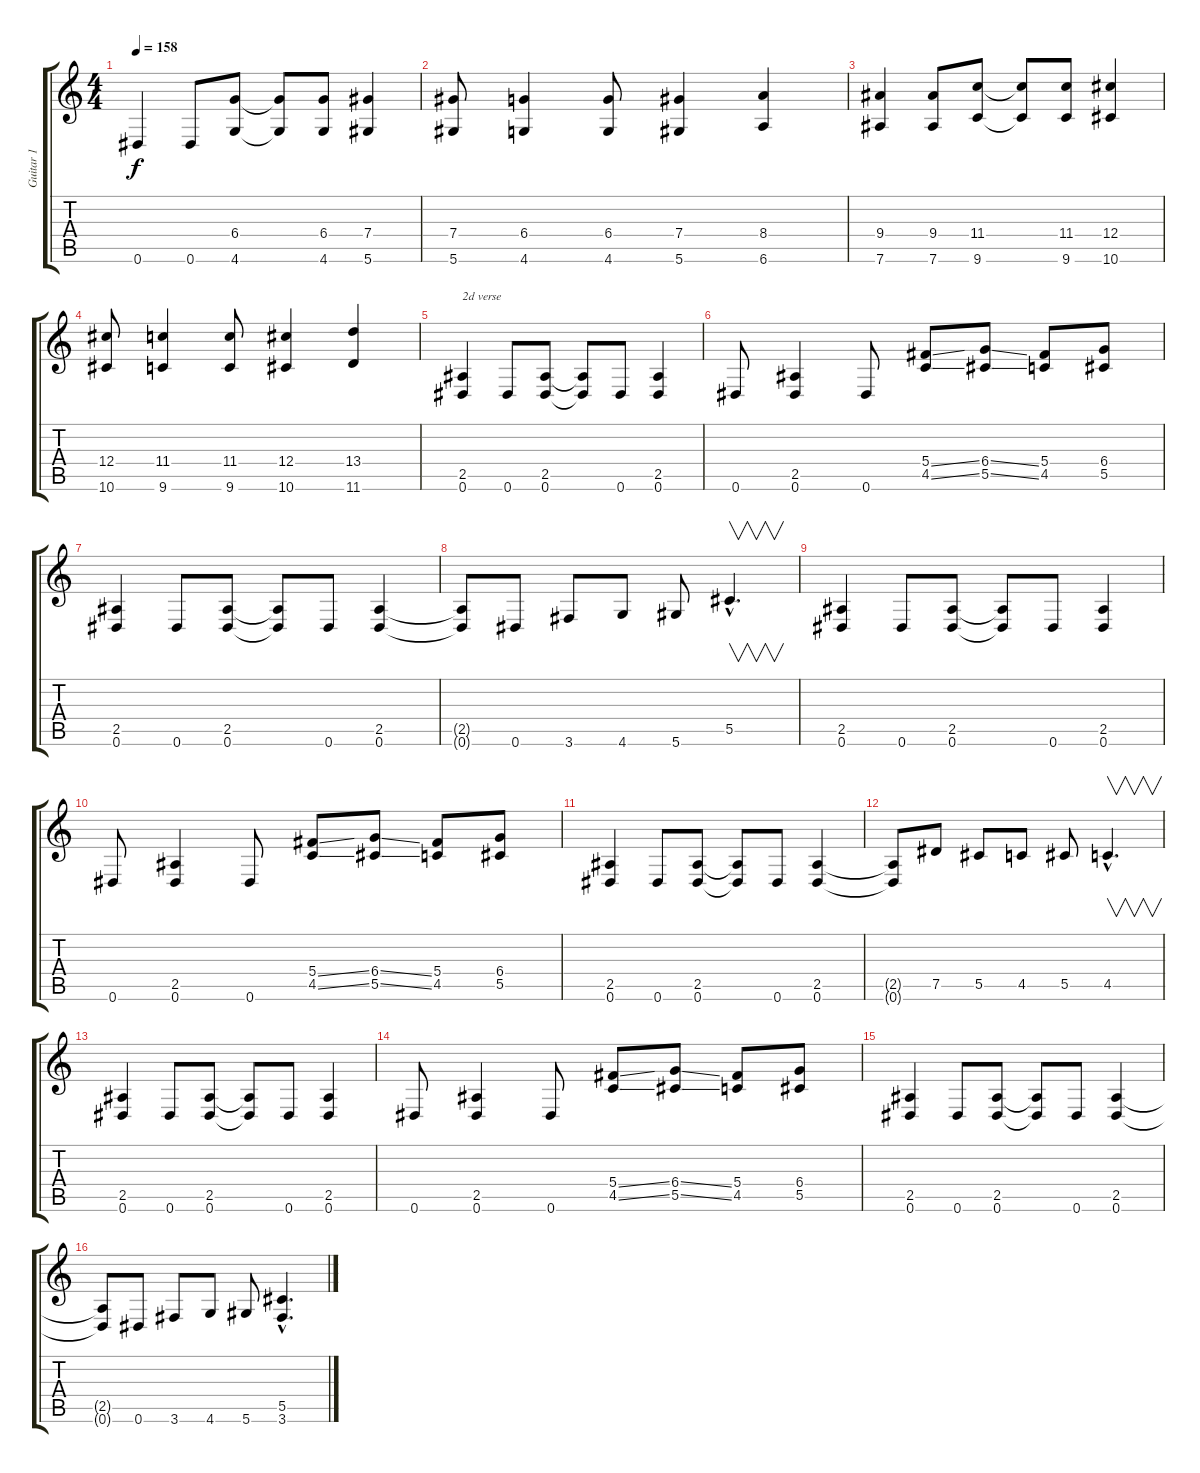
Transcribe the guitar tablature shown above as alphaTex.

\track ("Guitar 1" "Guitar 1") {instrument distortionguitar}
\staff {score tabs}
\tuning (Eb4 Bb3 Gb3 Db3 Ab2 Eb2) {hide}
\ts (4 4)
\tempo 158
\clef g2
\ks c
0.6.4{dy f} 0.6.8 (6.4 4.6).8 (6.4{t} 4.6{t}).8 (6.4 4.6).8 (7.4 5.6).4 |
(7.4 5.6).8 (6.4 4.6).4 (6.4 4.6).8 (7.4 5.6).4 (8.4 6.6).4 |
(9.4 7.6).4 (9.4 7.6).8 (11.4 9.6).8 (11.4{t} 9.6{t}).8 (11.4 9.6).8 (12.4 10.6).4 |
(12.4 10.6).8 (11.4 9.6).4 (11.4 9.6).8 (12.4 10.6).4 (13.4 11.6).4 |
(2.5 0.6).4{txt "2d verse"} 0.6.8 (2.5 0.6).8 (2.5{t} 0.6{t}).8 0.6.8 (2.5 0.6).4 |
0.6.8 (2.5 0.6).4 0.6.8 (5.4{ss} 4.5{ss}).8 (6.4{ss} 5.5{ss}).8 (5.4 4.5).8 (6.4 5.5).8 |
(2.5 0.6).4 0.6.8 (2.5 0.6).8 (2.5{t} 0.6{t}).8 0.6.8 (2.5 0.6).4 |
(2.5{t} 0.6{t}).8 0.6.8 3.6.8 4.6.8 5.6.8 5.5{hac}.4{v d} |
(2.5 0.6).4 0.6.8 (2.5 0.6).8 (2.5{t} 0.6{t}).8 0.6.8 (2.5 0.6).4 |
0.6.8 (2.5 0.6).4 0.6.8 (5.4{ss} 4.5{ss}).8 (6.4{ss} 5.5{ss}).8 (5.4 4.5).8 (6.4 5.5).8 |
(2.5 0.6).4 0.6.8 (2.5 0.6).8 (2.5{t} 0.6{t}).8 0.6.8 (2.5 0.6).4 |
(2.5{t} 0.6{t}).8 7.5.8 5.5.8 4.5.8 5.5.8 4.5{hac}.4{v d} |
(2.5 0.6).4 0.6.8 (2.5 0.6).8 (2.5{t} 0.6{t}).8 0.6.8 (2.5 0.6).4 |
0.6.8 (2.5 0.6).4 0.6.8 (5.4{ss} 4.5{ss}).8 (6.4{ss} 5.5{ss}).8 (5.4 4.5).8 (6.4 5.5).8 |
(2.5 0.6).4 0.6.8 (2.5 0.6).8 (2.5{t} 0.6{t}).8 0.6.8 (2.5 0.6).4 |
(2.5{t} 0.6{t}).8 0.6.8 3.6.8 4.6.8 5.6.8 (5.5{hac} 3.6{hac}).4{d}
